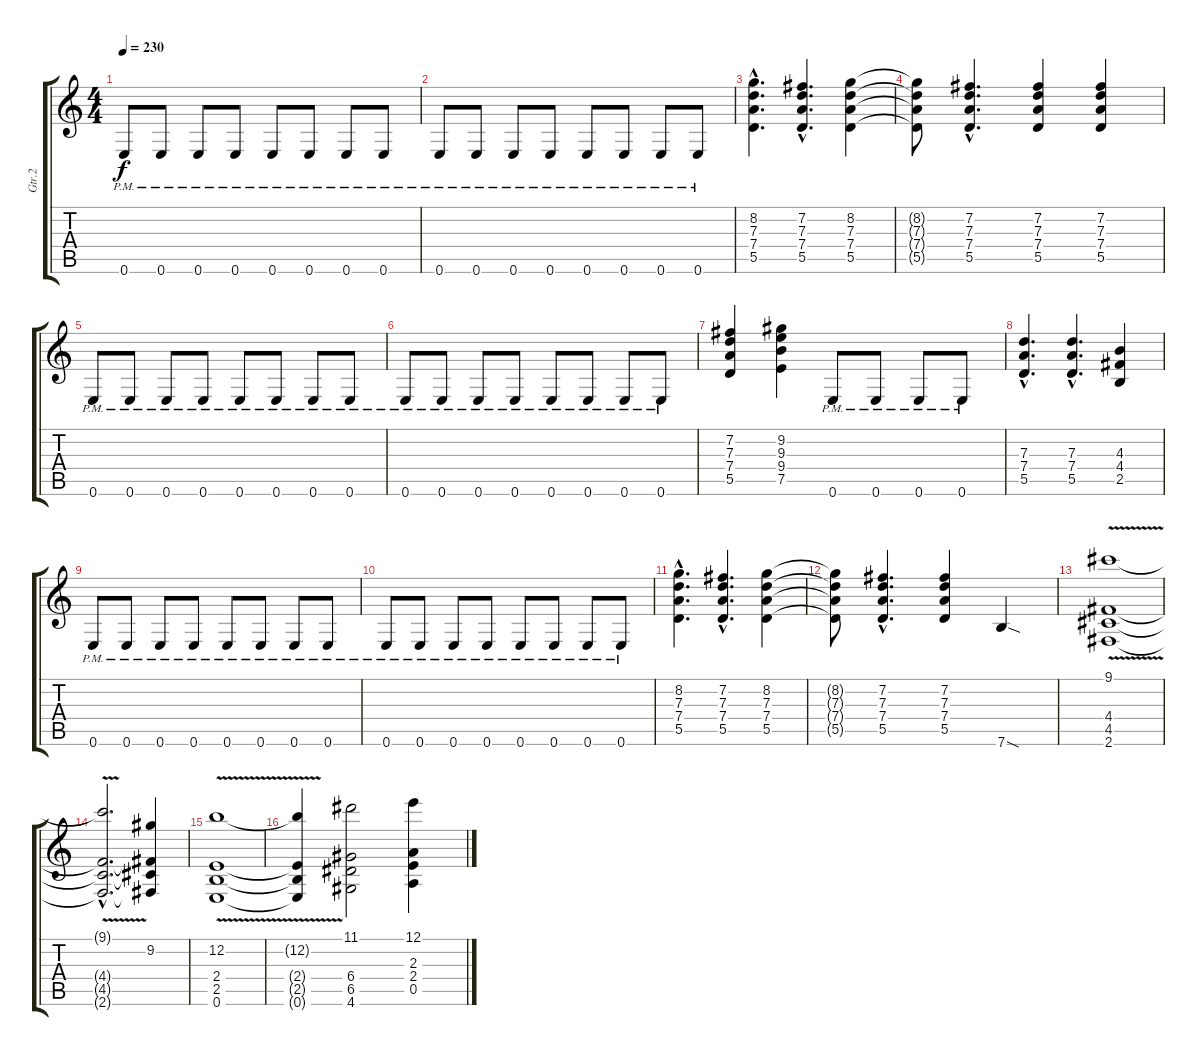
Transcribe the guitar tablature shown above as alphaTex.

\track ("Gtr.2" "Gtr.2") {instrument distortionguitar}
\staff {score tabs}
\tuning (E4 B3 G3 D3 A2 E2) {hide}
\ts (4 4)
\tempo 230
\clef g2
\ks c
0.6{pm}.8{dy f} 0.6{pm}.8 0.6{pm}.8 0.6{pm}.8 0.6{pm}.8 0.6{pm}.8 0.6{pm}.8 0.6{pm}.8 |
0.6{pm}.8 0.6{pm}.8 0.6{pm}.8 0.6{pm}.8 0.6{pm}.8 0.6{pm}.8 0.6{pm}.8 0.6{pm}.8 |
(8.2{hac} 7.3{hac} 7.4{hac} 5.5{hac}).4{d} (7.2{hac} 7.3{hac} 7.4{hac} 5.5{hac}).4{d} (8.2 7.3 7.4 5.5).4 |
(8.2{t} 7.3{t} 7.4{t} 5.5{t}).8 (7.2{hac} 7.3{hac} 7.4{hac} 5.5{hac}).4{d} (7.2 7.3 7.4 5.5).4 (7.2 7.3 7.4 5.5).4 |
0.6{pm}.8 0.6{pm}.8 0.6{pm}.8 0.6{pm}.8 0.6{pm}.8 0.6{pm}.8 0.6{pm}.8 0.6{pm}.8 |
0.6{pm}.8 0.6{pm}.8 0.6{pm}.8 0.6{pm}.8 0.6{pm}.8 0.6{pm}.8 0.6{pm}.8 0.6{pm}.8 |
(7.2 7.3 7.4 5.5).4 (9.2 9.3 9.4 7.5).4 0.6{pm}.8 0.6{pm}.8 0.6{pm}.8 0.6{pm}.8 |
(7.3{hac} 7.4{hac} 5.5{hac}).4{d} (7.3{hac} 7.4{hac} 5.5{hac}).4{d} (4.3 4.4 2.5).4 |
0.6{pm}.8 0.6{pm}.8 0.6{pm}.8 0.6{pm}.8 0.6{pm}.8 0.6{pm}.8 0.6{pm}.8 0.6{pm}.8 |
0.6{pm}.8 0.6{pm}.8 0.6{pm}.8 0.6{pm}.8 0.6{pm}.8 0.6{pm}.8 0.6{pm}.8 0.6{pm}.8 |
(8.2{hac} 7.3{hac} 7.4{hac} 5.5{hac}).4{d} (7.2{hac} 7.3{hac} 7.4{hac} 5.5{hac}).4{d} (8.2 7.3 7.4 5.5).4 |
(8.2{t} 7.3{t} 7.4{t} 5.5{t}).8 (7.2{hac} 7.3{hac} 7.4{hac} 5.5{hac}).4{d} (7.2 7.3 7.4 5.5).4 7.6{sod}.4 |
(9.1{v} 4.4 4.5 2.6).1 |
(9.1{hac t} 4.4{hac t} 4.5{hac t} 2.6{hac t}).2{d} (9.2 4.4{t} 4.5{t} 2.6{t}).4 |
(12.2{v} 2.4 2.5 0.6).1 |
(12.2{t} 2.4{t} 2.5{t} 0.6{t}).4 (11.1 6.4 6.5 4.6).2 (12.1 2.3 2.4 0.5).4
